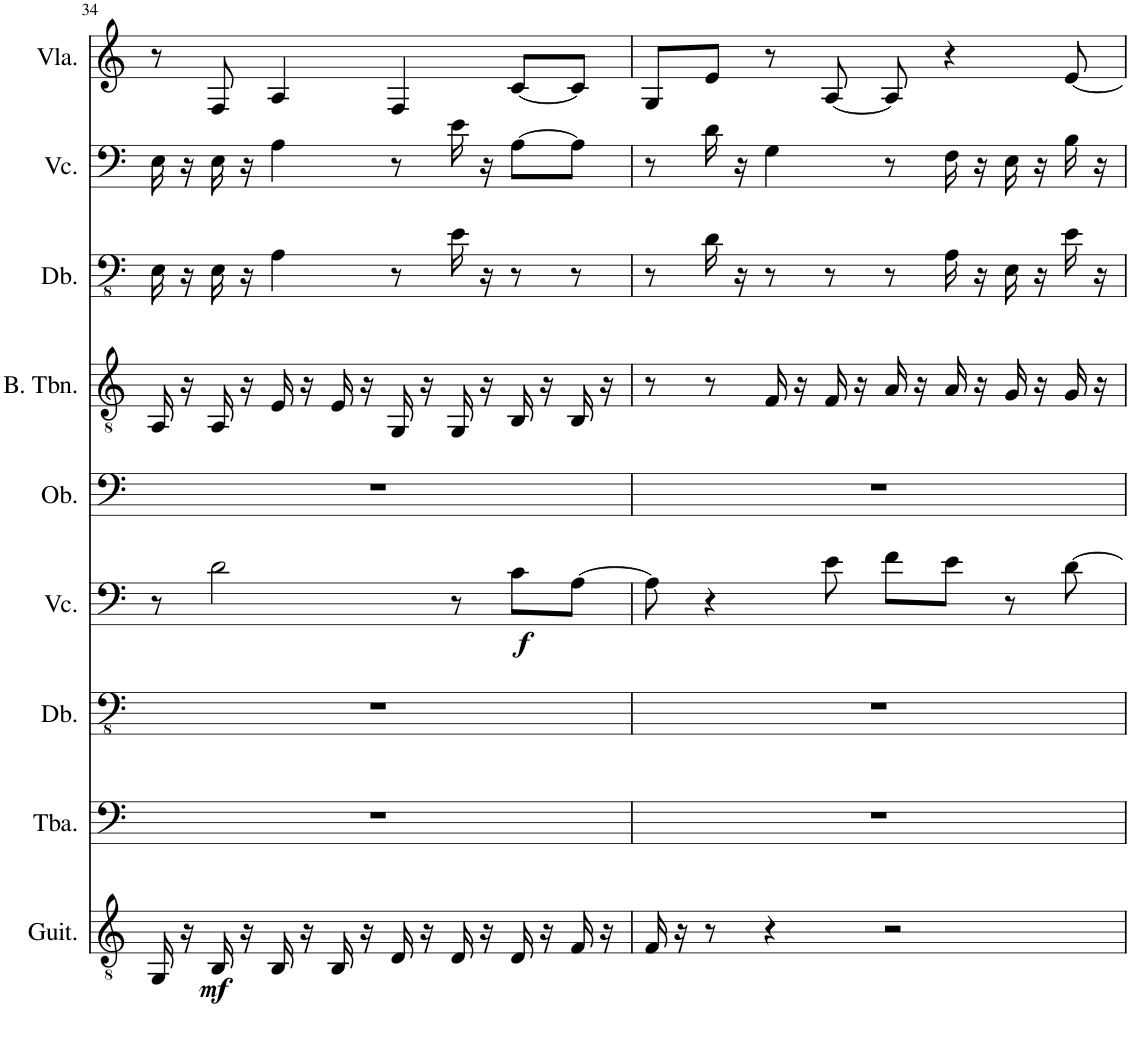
**kern	**dynam	**kern	**kern	**kern	**dynam	**kern	**kern	**kern	**kern	**kern
*part9	*part9	*part8	*part7	*part6	*part6	*part5	*part4	*part3	*part2	*part1
*staff9	*staff9	*staff8	*staff7	*staff6	*staff6	*staff5	*staff4	*staff3	*staff2	*staff1
*I"Classical Guitar	*	*I"Tuba	*I"Double Bass	*I"Violoncello	*	*I"Oboe	*I"Bass Trombone	*I"Double Bass	*I"Violoncello	*I"Viola
*I'Guit.	*	*I'Tba.	*I'Db.	*I'Vc.	*	*I'Ob.	*I'B. Tbn.	*I'Db.	*I'Vc.	*I'Vla.
!!LO:PB:g=z
*clefGv2	*	*clefF4	*clefFv4	*clefF4	*	*clefF4	*clefGv2	*clefFv4	*clefF4	*clefG2
*	*	*	*Trd7c12	*	*	*	*	*Trd7c12	*	*
*k[]	*	*k[]	*k[]	*k[]	*	*k[]	*k[]	*k[]	*k[]	*k[]
*M4/4	*	*M4/4	*M4/4	*M4/4	*	*M4/4	*M4/4	*M4/4	*M4/4	*M4/4
=34	=34	=34	=34	=34	=34	=34	=34	=34	=34	=34
16GG/	.	1r	1r	8r	.	1r	16AA/	16EE\	16E\	8r
16r	.	.	.	.	.	.	16r	16r	16r	.
!	!LO:DY:b	!	!	!	!	!	!	!	!	!
16BB/	mf	.	.	2d\	.	.	16AA/	16EE\	16E\	8F/
16r	.	.	.	.	.	.	16r	16r	16r	.
16BB/	.	.	.	.	.	.	16E/	4AA\	4A\	4A/
16r	.	.	.	.	.	.	16r	.	.	.
16BB/	.	.	.	.	.	.	16E/	.	.	.
16r	.	.	.	.	.	.	16r	.	.	.
16D/	.	.	.	.	.	.	16GG/	8r	8r	4F/
16r	.	.	.	.	.	.	16r	.	.	.
16D/	.	.	.	8r	.	.	16GG/	16E\	16e\	.
16r	.	.	.	.	.	.	16r	16r	16r	.
!	!	!	!	!	!LO:DY:b	!	!	!	!	!
16D/	.	.	.	8c\L	f	.	16BB/	8r	[8A\L	[8c/L
16r	.	.	.	.	.	.	16r	.	.	.
16F/	.	.	.	[8A\J	.	.	16BB/	8r	8A\J]	8c/J]
16r	.	.	.	.	.	.	16r	.	.	.
=35	=35	=35	=35	=35	=35	=35	=35	=35	=35	=35
16F/	.	1r	1r	8A\]	.	1r	8r	8r	8r	8G/L
16r	.	.	.	.	.	.	.	.	.	.
8r	.	.	.	4r	.	.	8r	16D\	16d\	8e/J
.	.	.	.	.	.	.	.	16r	16r	.
4r	.	.	.	.	.	.	16F/	8r	4G\	8r
.	.	.	.	.	.	.	16r	.	.	.
.	.	.	.	8e\	.	.	16F/	8r	.	[8A/
.	.	.	.	.	.	.	16r	.	.	.
2r	.	.	.	8f\L	.	.	16A/	8r	8r	8A/]
.	.	.	.	.	.	.	16r	.	.	.
.	.	.	.	8e\J	.	.	16A/	16AA\	16F\	4r
.	.	.	.	.	.	.	16r	16r	16r	.
.	.	.	.	8r	.	.	16G/	16EE\	16E\	.
.	.	.	.	.	.	.	16r	16r	16r	.
.	.	.	.	[8d\	.	.	16G/	16E\	16B\	[8e/
.	.	.	.	.	.	.	16r	16r	16r	.
=	=	=	=	=	=	=	=	=	=	=
*-	*-	*-	*-	*-	*-	*-	*-	*-	*-	*-
